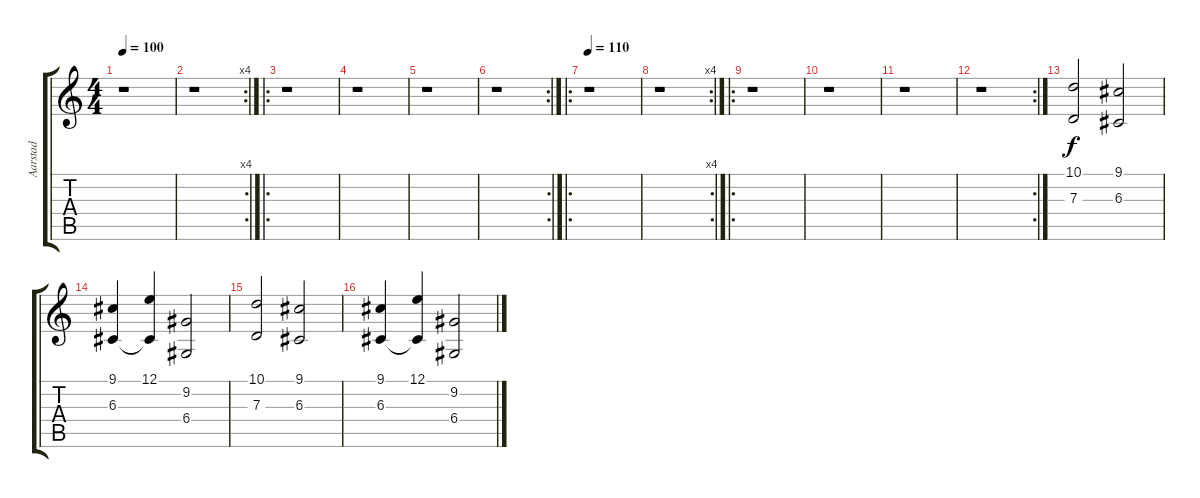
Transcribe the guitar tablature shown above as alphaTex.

\track ("Aarstad" "Aarstad") {instrument stringensemble2}
\staff {score tabs}
\tuning (E4 B3 G3 D3 A2 E2) {hide}
\ts (4 4)
\tempo 100
\clef g2
\ks c
r.1{dy f} |
\rc 4
r.1 |
\ro
r.1 |
r.1 |
r.1 |
\rc 2
r.1 |
\ro
\tempo 110
r.1 |
\rc 4
r.1 |
\ro
r.1 |
r.1 |
r.1 |
\rc 2
r.1 |
(10.1 7.3).2 (9.1 6.3).2 |
(9.1 6.3).4 (12.1 6.3{t}).4 (9.2 6.4).2 |
(10.1 7.3).2 (9.1 6.3).2 |
(9.1 6.3).4 (12.1 6.3{t}).4 (9.2 6.4).2
